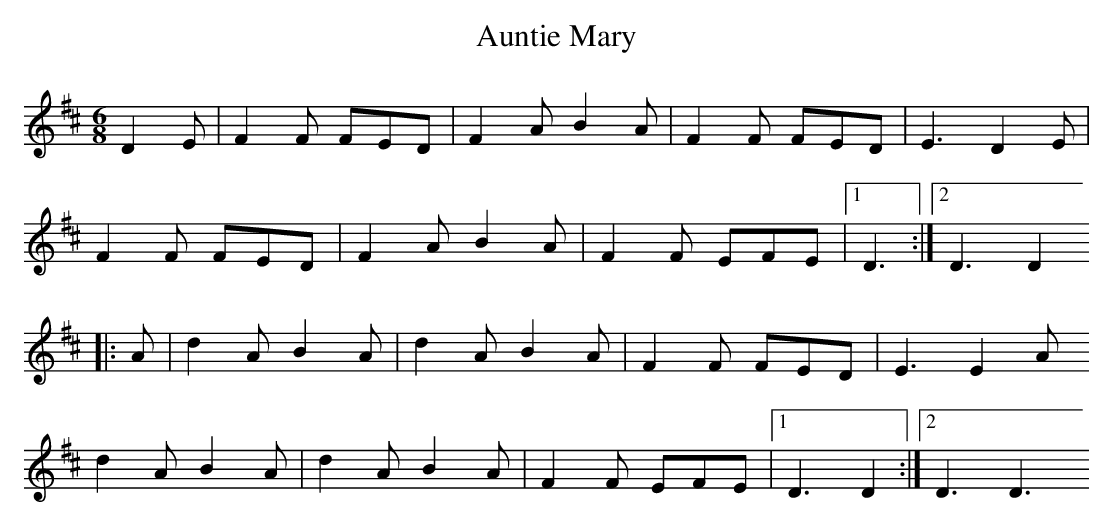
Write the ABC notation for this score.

X:1
T:Auntie Mary
M:6/8
L:1/8
K:D
D2E | F2F FED | F2A B2A | F2F FED | E3 D2E |
F2F FED | F2A B2A | F2F EFE |[1 D3 :|[2 D3 D2
|: A | d2A B2A | d2A B2A | F2F FED | E3 E2A
d2A B2A | d2A B2A | F2F EFE |[1D3 D2:| [2D3 D3
